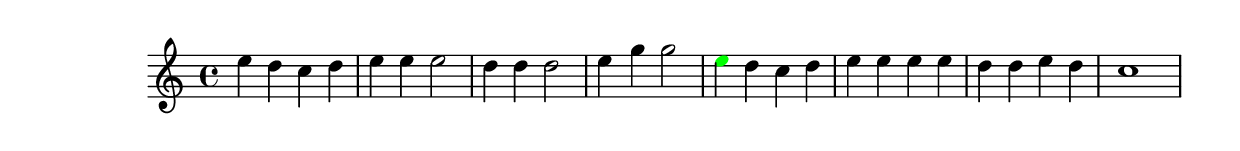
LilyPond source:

\version "2.18.2"
\language "english"

\header {
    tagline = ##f
}

\layout {}

\paper {}

\score {
    \new Staff
    {
        {   % measure
            \time 4/4
            \tweak color #black
            e''4
            \tweak color #black
            d''4
            \tweak color #black
            c''4
            \tweak color #black
            d''4
        }   % measure
        {   % measure
            \tweak color #black
            e''4
            \tweak color #black
            e''4
            \tweak color #black
            e''2
        }   % measure
        {   % measure
            \tweak color #black
            d''4
            \tweak color #black
            d''4
            \tweak color #black
            d''2
        }   % measure
        {   % measure
            \tweak color #black
            e''4
            \tweak color #black
            g''4
            \tweak color #black
            g''2
        }   % measure
        {   % measure
            \tweak color #green
            e''4
            d''4
            c''4
            d''4
        }   % measure
        {   % measure
            e''4
            e''4
            e''4
            e''4
        }   % measure
        {   % measure
            d''4
            d''4
            e''4
            d''4
        }   % measure
        {   % measure
            c''1
        }   % measure
    }
}